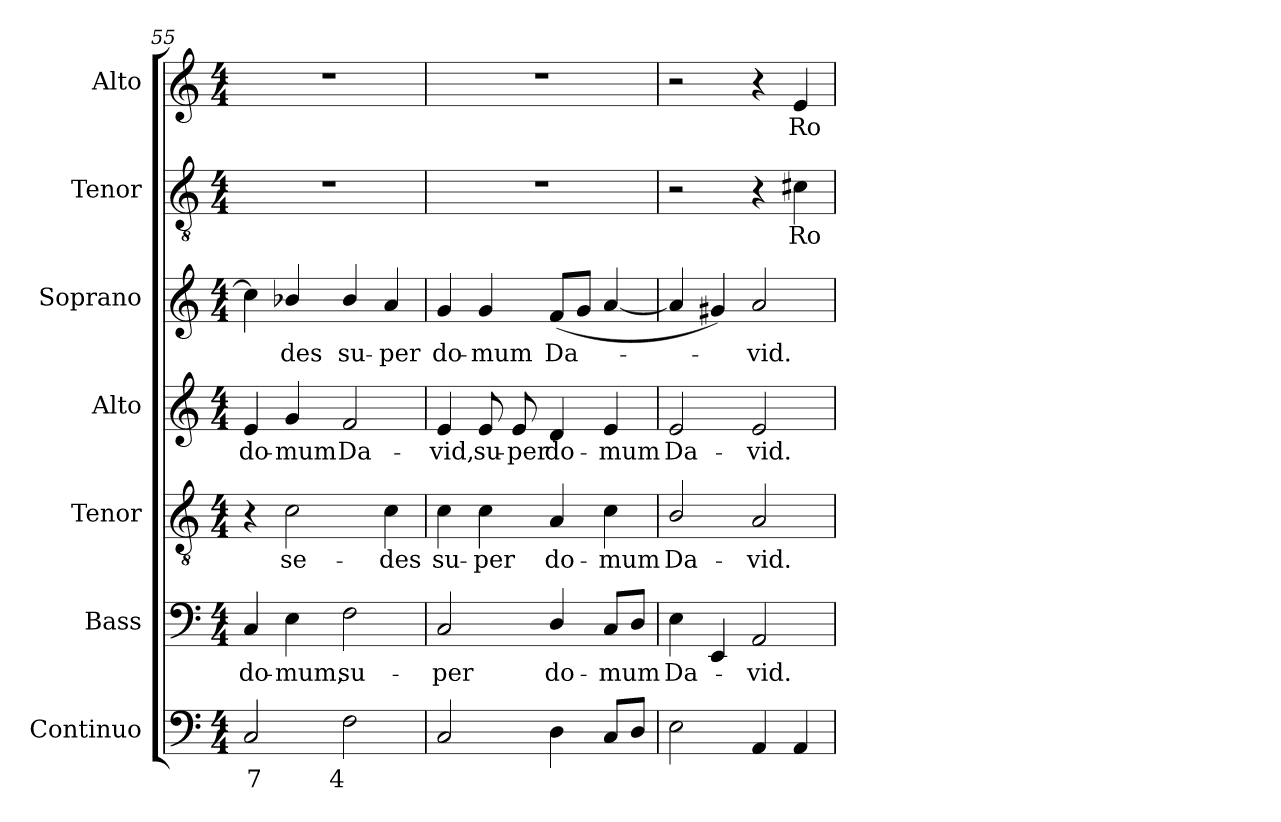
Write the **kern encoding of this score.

**kern	**text	**kern	**text	**kern	**text	**kern	**text	**kern	**text	**kern	**text	**kern	**text
*part7	*part7	*part6	*part6	*part5	*part5	*part4	*part4	*part3	*part3	*part2	*part2	*part1	*part1
*staff7	*staff7	*staff6	*staff6	*staff5	*staff5	*staff4	*staff4	*staff3	*staff3	*staff2	*staff2	*staff1	*staff1
*I"Continuo	*	*I"Bass	*	*I"Tenor	*	*I"Alto	*	*I"Soprano	*	*I"Tenor	*	*I"Alto	*
*I'Cont.	*	*I'B.	*	*I'T.	*	*I'A.	*	*I'S.	*	*I'T.	*	*I'A.	*
!!LO:PB:g=z
*clefF4	*	*clefF4	*	*clefGv2	*	*clefG2	*	*clefG2	*	*clefGv2	*	*clefG2	*
*	*	*	*	*ITrd7c12	*	*	*	*	*	*ITrd7c12	*	*	*
*k[]	*	*k[]	*	*k[]	*	*k[]	*	*k[]	*	*k[]	*	*k[]	*
*C:	*	*C:	*	*C:	*	*C:	*	*C:	*	*C:	*	*C:	*
*M4/4	*	*M4/4	*	*M4/4	*	*M4/4	*	*M4/4	*	*M4/4	*	*M4/4	*
=55	=55	=55	=55	=55	=55	=55	=55	=55	=55	=55	=55	=55	=55
!	!LO:LY:b:color=#000000	!	!	!	!	!	!	!	!	!	!	!	!
!	!	!	!LO:LY:b:color=#000000	!	!	!	!	!	!	!	!	!	!
!	!	!	!	!	!	!	!LO:LY:b:color=#000000	!	!	!	!	!	!
2Ci/	7	4Ci/	do-	4r	.	4ei/	do-	4cci\]	.	1r	.	1r	.
!	!	!	!LO:LY:b:color=#000000	!	!	!	!	!	!	!	!	!	!
!	!	!	!	!	!LO:LY:b:color=#000000	!	!	!	!	!	!	!	!
!	!	!	!	!	!	!	!LO:LY:b:color=#000000	!	!	!	!	!	!
!	!	!	!	!	!	!	!	!	!LO:LY:b:color=#000000	!	!	!	!
.	.	4Ei\	-mum,	2Ci\	se-	4gi/	-mum	4b-Xi/	-des	.	.	.	.
!	!LO:LY:b:color=#000000	!	!	!	!	!	!	!	!	!	!	!	!
!	!	!	!LO:LY:b:color=#000000	!	!	!	!	!	!	!	!	!	!
!	!	!	!	!	!	!	!LO:LY:b:color=#000000	!	!	!	!	!	!
!	!	!	!	!	!	!	!	!	!LO:LY:b:color=#000000	!	!	!	!
2Fi\	4	2Fi\	su-	.	.	2fi/	Da-	4b-i/	su-	.	.	.	.
!	!	!	!	!	!LO:LY:b:color=#000000	!	!	!	!	!	!	!	!
!	!	!	!	!	!	!	!	!	!LO:LY:b:color=#000000	!	!	!	!
.	.	.	.	4Ci\	-des	.	.	4ai/	-per	.	.	.	.
=56	=56	=56	=56	=56	=56	=56	=56	=56	=56	=56	=56	=56	=56
!	!	!	!LO:LY:b:color=#000000	!	!	!	!	!	!	!	!	!	!
!	!	!	!	!	!LO:LY:b:color=#000000	!	!	!	!	!	!	!	!
!	!	!	!	!	!	!	!LO:LY:b:color=#000000	!	!	!	!	!	!
!	!	!	!	!	!	!	!	!	!LO:LY:b:color=#000000	!	!	!	!
2Ci/	.	2Ci/	-per	4Ci\	su-	4ei/	-vid,	4gi/	do-	1r	.	1r	.
!	!	!	!	!	!LO:LY:b:color=#000000	!	!	!	!	!	!	!	!
!	!	!	!	!	!	!	!LO:LY:b:color=#000000	!	!	!	!	!	!
!	!	!	!	!	!	!	!	!	!LO:LY:b:color=#000000	!	!	!	!
.	.	.	.	4Ci\	-per	8ei/	su-	4gi/	-mum	.	.	.	.
!	!	!	!	!	!	!	!LO:LY:b:color=#000000	!	!	!	!	!	!
.	.	.	.	.	.	8ei/	-per	.	.	.	.	.	.
!	!	!	!LO:LY:b:color=#000000	!	!	!	!	!	!	!	!	!	!
!	!	!	!	!	!LO:LY:b:color=#000000	!	!	!	!	!	!	!	!
!	!	!	!	!	!	!	!LO:LY:b:color=#000000	!	!	!	!	!	!
!	!	!	!	!	!	!	!	!	!LO:LY:b:color=#000000	!	!	!	!
4Di\	.	4Di/	do-	4AAi/	do-	4di/	do-	(8fi/L	Da-	.	.	.	.
.	.	.	.	.	.	.	.	8gi/J	.	.	.	.	.
!	!	!	!LO:LY:b:color=#000000	!	!	!	!	!	!	!	!	!	!
!	!	!	!	!	!LO:LY:b:color=#000000	!	!	!	!	!	!	!	!
!	!	!	!	!	!	!	!LO:LY:b:color=#000000	!	!	!	!	!	!
8Ci/L	.	8Ci/L	-mum	4Ci\	-mum	4ei/	-mum	[4ai/	.	.	.	.	.
8Di/J	.	8Di/J	.	.	.	.	.	.	.	.	.	.	.
=57	=57	=57	=57	=57	=57	=57	=57	=57	=57	=57	=57	=57	=57
!	!	!	!LO:LY:b:color=#000000	!	!	!	!	!	!	!	!	!	!
!	!	!	!	!	!LO:LY:b:color=#000000	!	!	!	!	!	!	!	!
!	!	!	!	!	!	!	!LO:LY:b:color=#000000	!	!	!	!	!	!
2Ei\	.	4Ei\	Da-	2BBi/	Da-	2ei/	Da-	4ai/]	.	2r	.	2r	.
.	.	4EEi/	.	.	.	.	.	4g#Xi/)	.	.	.	.	.
!	!	!	!LO:LY:b:color=#000000	!	!	!	!	!	!	!	!	!	!
!	!	!	!	!	!LO:LY:b:color=#000000	!	!	!	!	!	!	!	!
!	!	!	!	!	!	!	!LO:LY:b:color=#000000	!	!	!	!	!	!
!	!	!	!	!	!	!	!	!	!LO:LY:b:color=#000000	!	!	!	!
4AAi/	.	2AAi/	-vid.	2AAi/	-vid.	2ei/	-vid.	2ai/	-vid.	4r	.	4r	.
!	!	!	!	!	!	!	!	!	!	!	!LO:LY:b:color=#000000	!	!
!	!	!	!	!	!	!	!	!	!	!	!	!	!LO:LY:b:color=#000000
4AAi/	.	.	.	.	.	.	.	.	.	4C#Xi\	Ro-	4ei/	Ro-
=	=	=	=	=	=	=	=	=	=	=	=	=	=
*-	*-	*-	*-	*-	*-	*-	*-	*-	*-	*-	*-	*-	*-
